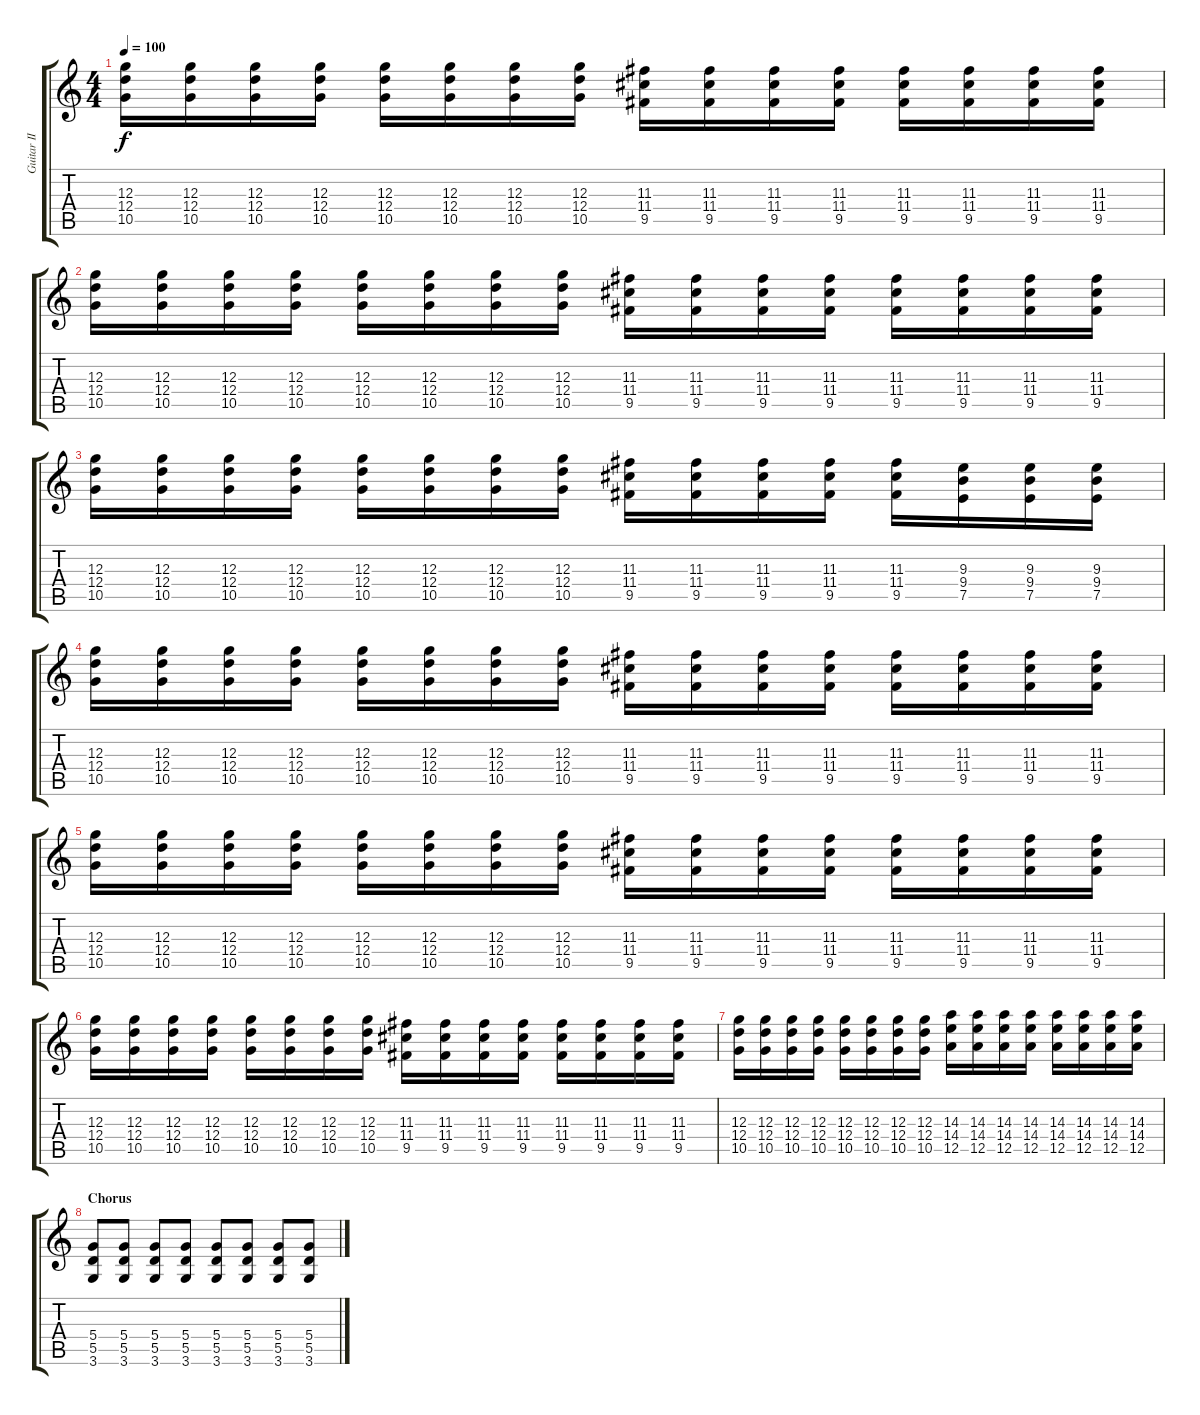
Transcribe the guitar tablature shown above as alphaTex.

\track ("Guitar II" "Guitar II") {instrument distortionguitar}
\staff {score tabs}
\tuning (E4 B3 G3 D3 A2 E2) {hide}
\ts (4 4)
\tempo 100
\clef g2
\ks c
(12.3 12.4 10.5).16{dy f} (12.3 12.4 10.5).16 (12.3 12.4 10.5).16 (12.3 12.4 10.5).16 (12.3 12.4 10.5).16 (12.3 12.4 10.5).16 (12.3 12.4 10.5).16 (12.3 12.4 10.5).16 (11.3 11.4 9.5).16 (11.3 11.4 9.5).16 (11.3 11.4 9.5).16 (11.3 11.4 9.5).16 (11.3 11.4 9.5).16 (11.3 11.4 9.5).16 (11.3 11.4 9.5).16 (11.3 11.4 9.5).16 |
(12.3 12.4 10.5).16 (12.3 12.4 10.5).16 (12.3 12.4 10.5).16 (12.3 12.4 10.5).16 (12.3 12.4 10.5).16 (12.3 12.4 10.5).16 (12.3 12.4 10.5).16 (12.3 12.4 10.5).16 (11.3 11.4 9.5).16 (11.3 11.4 9.5).16 (11.3 11.4 9.5).16 (11.3 11.4 9.5).16 (11.3 11.4 9.5).16 (11.3 11.4 9.5).16 (11.3 11.4 9.5).16 (11.3 11.4 9.5).16 |
(12.3 12.4 10.5).16 (12.3 12.4 10.5).16 (12.3 12.4 10.5).16 (12.3 12.4 10.5).16 (12.3 12.4 10.5).16 (12.3 12.4 10.5).16 (12.3 12.4 10.5).16 (12.3 12.4 10.5).16 (11.3 11.4 9.5).16 (11.3 11.4 9.5).16 (11.3 11.4 9.5).16 (11.3 11.4 9.5).16 (11.3 11.4 9.5).16 (9.3 9.4 7.5).16 (9.3 9.4 7.5).16 (9.3 9.4 7.5).16 |
(12.3 12.4 10.5).16 (12.3 12.4 10.5).16 (12.3 12.4 10.5).16 (12.3 12.4 10.5).16 (12.3 12.4 10.5).16 (12.3 12.4 10.5).16 (12.3 12.4 10.5).16 (12.3 12.4 10.5).16 (11.3 11.4 9.5).16 (11.3 11.4 9.5).16 (11.3 11.4 9.5).16 (11.3 11.4 9.5).16 (11.3 11.4 9.5).16 (11.3 11.4 9.5).16 (11.3 11.4 9.5).16 (11.3 11.4 9.5).16 |
(12.3 12.4 10.5).16 (12.3 12.4 10.5).16 (12.3 12.4 10.5).16 (12.3 12.4 10.5).16 (12.3 12.4 10.5).16 (12.3 12.4 10.5).16 (12.3 12.4 10.5).16 (12.3 12.4 10.5).16 (11.3 11.4 9.5).16 (11.3 11.4 9.5).16 (11.3 11.4 9.5).16 (11.3 11.4 9.5).16 (11.3 11.4 9.5).16 (11.3 11.4 9.5).16 (11.3 11.4 9.5).16 (11.3 11.4 9.5).16 |
(12.3 12.4 10.5).16 (12.3 12.4 10.5).16 (12.3 12.4 10.5).16 (12.3 12.4 10.5).16 (12.3 12.4 10.5).16 (12.3 12.4 10.5).16 (12.3 12.4 10.5).16 (12.3 12.4 10.5).16 (11.3 11.4 9.5).16 (11.3 11.4 9.5).16 (11.3 11.4 9.5).16 (11.3 11.4 9.5).16 (11.3 11.4 9.5).16 (11.3 11.4 9.5).16 (11.3 11.4 9.5).16 (11.3 11.4 9.5).16 |
(12.3 12.4 10.5).16 (12.3 12.4 10.5).16 (12.3 12.4 10.5).16 (12.3 12.4 10.5).16 (12.3 12.4 10.5).16 (12.3 12.4 10.5).16 (12.3 12.4 10.5).16 (12.3 12.4 10.5).16 (14.3 14.4 12.5).16 (14.3 14.4 12.5).16 (14.3 14.4 12.5).16 (14.3 14.4 12.5).16 (14.3 14.4 12.5).16 (14.3 14.4 12.5).16 (14.3 14.4 12.5).16 (14.3 14.4 12.5).16 |
\section ("" "Chorus")
(5.4 5.5 3.6).8 (5.4 5.5 3.6).8 (5.4 5.5 3.6).8 (5.4 5.5 3.6).8 (5.4 5.5 3.6).8 (5.4 5.5 3.6).8 (5.4 5.5 3.6).8 (5.4 5.5 3.6).8
